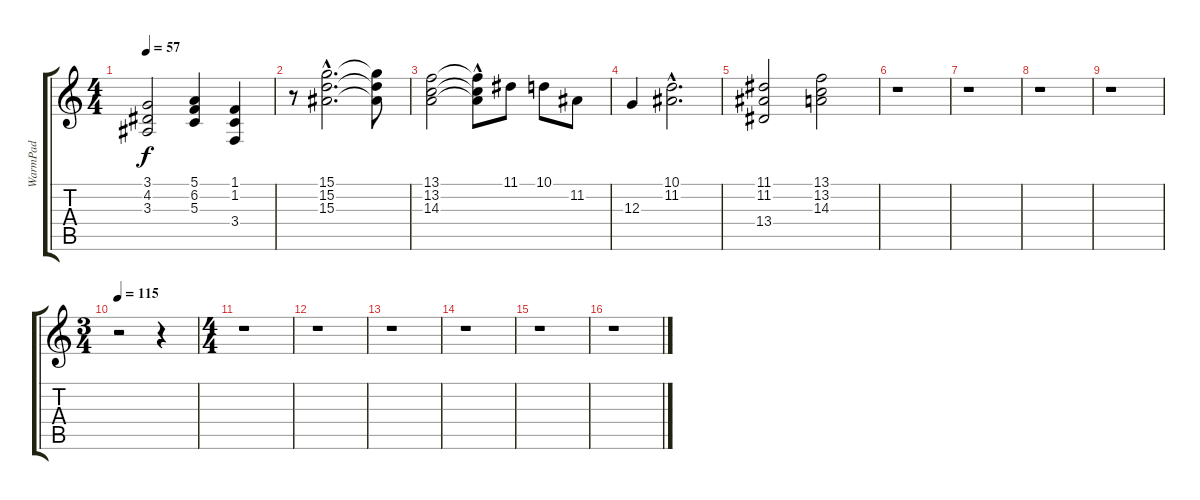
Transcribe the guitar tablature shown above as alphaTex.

\track ("WarmPad" "WarmPad") {instrument pad2warm}
\staff {score tabs}
\tuning (E4 B3 G3 D3 A2 E2) {hide}
\ts (4 4)
\tempo 57
\clef g2
\ks c
(3.1 4.2 3.3).2{dy f} (5.1 6.2 5.3).4 (1.1 1.2 3.4).4 |
r.8 (15.1{hac} 15.2{hac} 15.3{hac}).2{d} (15.1{t} 15.2{t} 15.3{t}).8 |
(13.1 13.2 14.3).2 (13.1{t} 13.2{hac t} 14.3{t}).8 11.1.8 10.1.8 11.2.8 |
12.3.4 (10.1{hac} 11.2{hac}).2{d} |
(11.1 11.2 13.4).2 (13.1 13.2 14.3).2 |
r.1 |
r.1 |
r.1 |
r.1 |
\ts (3 4)
\tempo 115
r.2 r.4 |
\ts (4 4)
r.1 |
r.1 |
r.1 |
r.1 |
r.1 |
r.1
